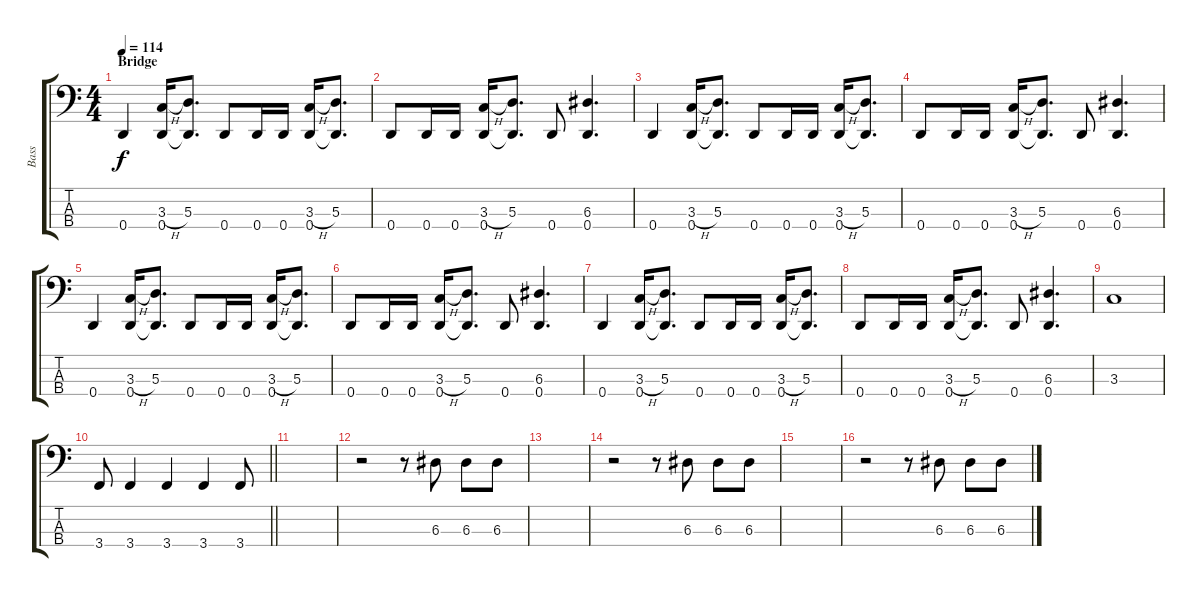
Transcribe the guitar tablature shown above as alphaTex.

\track ("Bass" "Bass") {instrument electricbassfinger}
\staff {score tabs}
\tuning (G2 D2 A1 D1) {hide}
\ts (4 4)
\section ("" "Bridge")
\tempo 114
\clef f4
\ks c
0.4.4{dy f} (3.3{h} 0.4).16 (5.3 0.4{t}).8{d} 0.4.8 0.4.16 0.4.16 (3.3{h} 0.4).16 (5.3 0.4{t}).8{d} |
0.4.8 0.4.16 0.4.16 (3.3{h} 0.4).16 (5.3 0.4{t}).8{d} 0.4.8 (6.3 0.4).4{d} |
0.4.4 (3.3{h} 0.4).16 (5.3 0.4{t}).8{d} 0.4.8 0.4.16 0.4.16 (3.3{h} 0.4).16 (5.3 0.4{t}).8{d} |
0.4.8 0.4.16 0.4.16 (3.3{h} 0.4).16 (5.3 0.4{t}).8{d} 0.4.8 (6.3 0.4).4{d} |
0.4.4 (3.3{h} 0.4).16 (5.3 0.4{t}).8{d} 0.4.8 0.4.16 0.4.16 (3.3{h} 0.4).16 (5.3 0.4{t}).8{d} |
0.4.8 0.4.16 0.4.16 (3.3{h} 0.4).16 (5.3 0.4{t}).8{d} 0.4.8 (6.3 0.4).4{d} |
0.4.4 (3.3{h} 0.4).16 (5.3 0.4{t}).8{d} 0.4.8 0.4.16 0.4.16 (3.3{h} 0.4).16 (5.3 0.4{t}).8{d} |
0.4.8 0.4.16 0.4.16 (3.3{h} 0.4).16 (5.3 0.4{t}).8{d} 0.4.8 (6.3 0.4).4{d} |
3.3.1 |
\barLineRight lightlight
3.4.8 3.4.4 3.4.4 3.4.4 3.4.8 |
\section ("" "")
|
r.2 r.8 6.3.8 6.3.8 6.3.8 |
|
r.2 r.8 6.3.8 6.3.8 6.3.8 |
|
r.2 r.8 6.3.8 6.3.8 6.3.8
